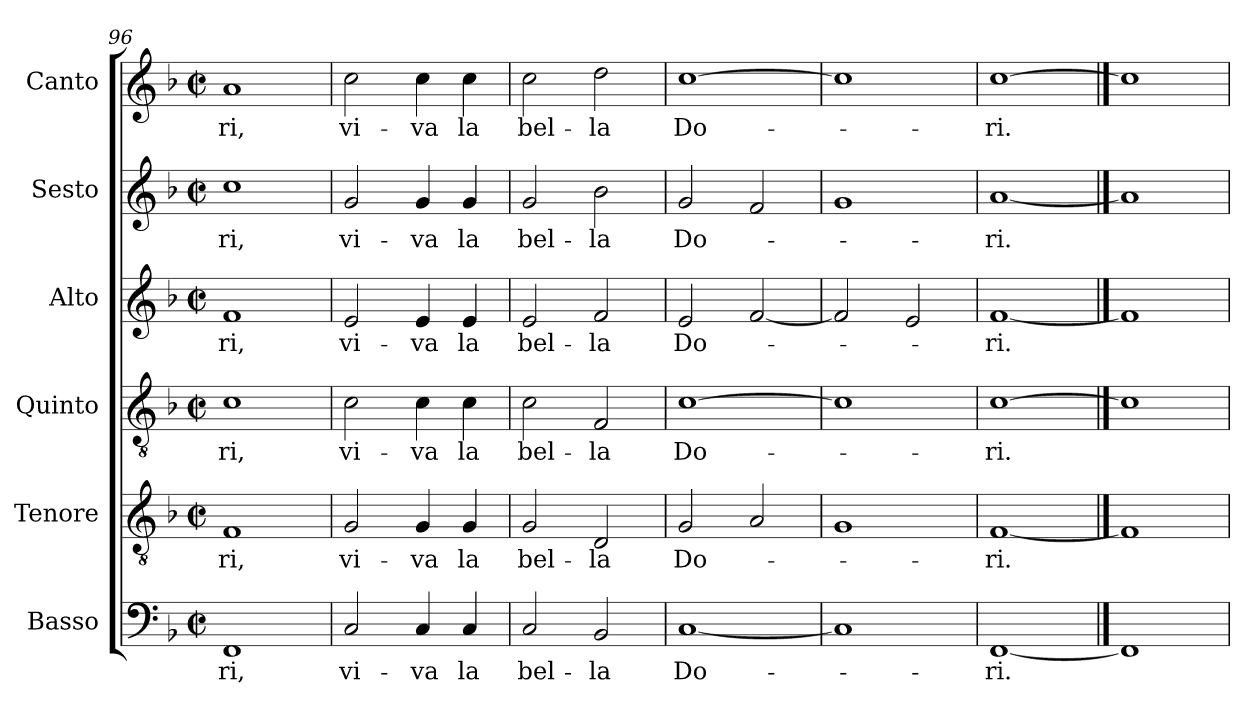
**kern	**text	**kern	**text	**kern	**text	**kern	**text	**kern	**text	**kern	**text
*part6	*part6	*part5	*part5	*part4	*part4	*part3	*part3	*part2	*part2	*part1	*part1
*staff6	*staff6	*staff5	*staff5	*staff4	*staff4	*staff3	*staff3	*staff2	*staff2	*staff1	*staff1
*I"Basso	*	*I"Tenore	*	*I"Quinto	*	*I"Alto	*	*I"Sesto	*	*I"Canto	*
*I'B	*	*I'T	*	*I'Q	*	*I'A	*	*I'S	*	*I'C	*
*clefF4	*	*clefGv2	*	*clefGv2	*	*clefG2	*	*clefG2	*	*clefG2	*
*k[b-]	*	*k[b-]	*	*k[b-]	*	*k[b-]	*	*k[b-]	*	*k[b-]	*
*F:	*	*F:	*	*F:	*	*F:	*	*F:	*	*F:	*
*M2/2	*	*M2/2	*	*M2/2	*	*M2/2	*	*M2/2	*	*M2/2	*
*met(c|)	*	*met(c|)	*	*met(c|)	*	*met(c|)	*	*met(c|)	*	*met(c|)	*
=96	=96	=96	=96	=96	=96	=96	=96	=96	=96	=96	=96
!	!LO:LY:b	!	!LO:LY:b	!	!LO:LY:b	!	!LO:LY:b	!	!LO:LY:b	!	!LO:LY:b
1FF	-ri,	1F	-ri,	1c	-ri,	1f	-ri,	1cc	-ri,	1a	-ri,
!!LO:PB:g=z
=97	=97	=97	=97	=97	=97	=97	=97	=97	=97	=97	=97
!	!LO:LY:b	!	!LO:LY:b	!	!LO:LY:b	!	!LO:LY:b	!	!LO:LY:b	!	!LO:LY:b
2C/	vi-	2G/	vi-	2c\	vi-	2e/	vi-	2g/	vi-	2cc\	vi-
!	!LO:LY:b	!	!LO:LY:b	!	!LO:LY:b	!	!LO:LY:b	!	!LO:LY:b	!	!LO:LY:b
4C/	-va	4G/	-va	4c\	-va	4e/	-va	4g/	-va	4cc\	-va
!	!LO:LY:b	!	!LO:LY:b	!	!LO:LY:b	!	!LO:LY:b	!	!LO:LY:b	!	!LO:LY:b
4C/	la	4G/	la	4c\	la	4e/	la	4g/	la	4cc\	la
=98	=98	=98	=98	=98	=98	=98	=98	=98	=98	=98	=98
!	!LO:LY:b	!	!LO:LY:b	!	!LO:LY:b	!	!LO:LY:b	!	!LO:LY:b	!	!LO:LY:b
2C/	bel-	2G/	bel-	2c\	bel-	2e/	bel-	2g/	bel-	2cc\	bel-
!	!LO:LY:b	!	!LO:LY:b	!	!LO:LY:b	!	!LO:LY:b	!	!LO:LY:b	!	!LO:LY:b
2BB-/	-la	2D/	-la	2F/	-la	2f/	-la	2b-\	-la	2dd\	-la
=99	=99	=99	=99	=99	=99	=99	=99	=99	=99	=99	=99
!	!LO:LY:b	!	!LO:LY:b	!	!LO:LY:b	!	!LO:LY:b	!	!LO:LY:b	!	!LO:LY:b
[1C	Do-	2G/	Do-	[1c	Do-	2e/	Do-	2g/	Do-	[1cc	Do-
.	.	2A/	.	.	.	[2f/	.	2f/	.	.	.
=100	=100	=100	=100	=100	=100	=100	=100	=100	=100	=100	=100
1C]	.	1G	.	1c]	.	2f/]	.	1g	.	1cc]	.
.	.	.	.	.	.	2e/	.	.	.	.	.
=101	=101	=101	=101	=101	=101	=101	=101	=101	=101	=101	=101
!	!LO:LY:b	!	!LO:LY:b	!	!LO:LY:b	!	!LO:LY:b	!	!LO:LY:b	!	!LO:LY:b
[1FF	-ri.	[1F	-ri.	[1c	-ri.	[1f	-ri.	[1a	-ri.	[1cc	-ri.
==102	==102	==102	==102	==102	==102	==102	==102	==102	==102	==102	==102
1FF]	.	1F]	.	1c]	.	1f]	.	1a]	.	1cc]	.
=	=	=	=	=	=	=	=	=	=	=	=
*-	*-	*-	*-	*-	*-	*-	*-	*-	*-	*-	*-
